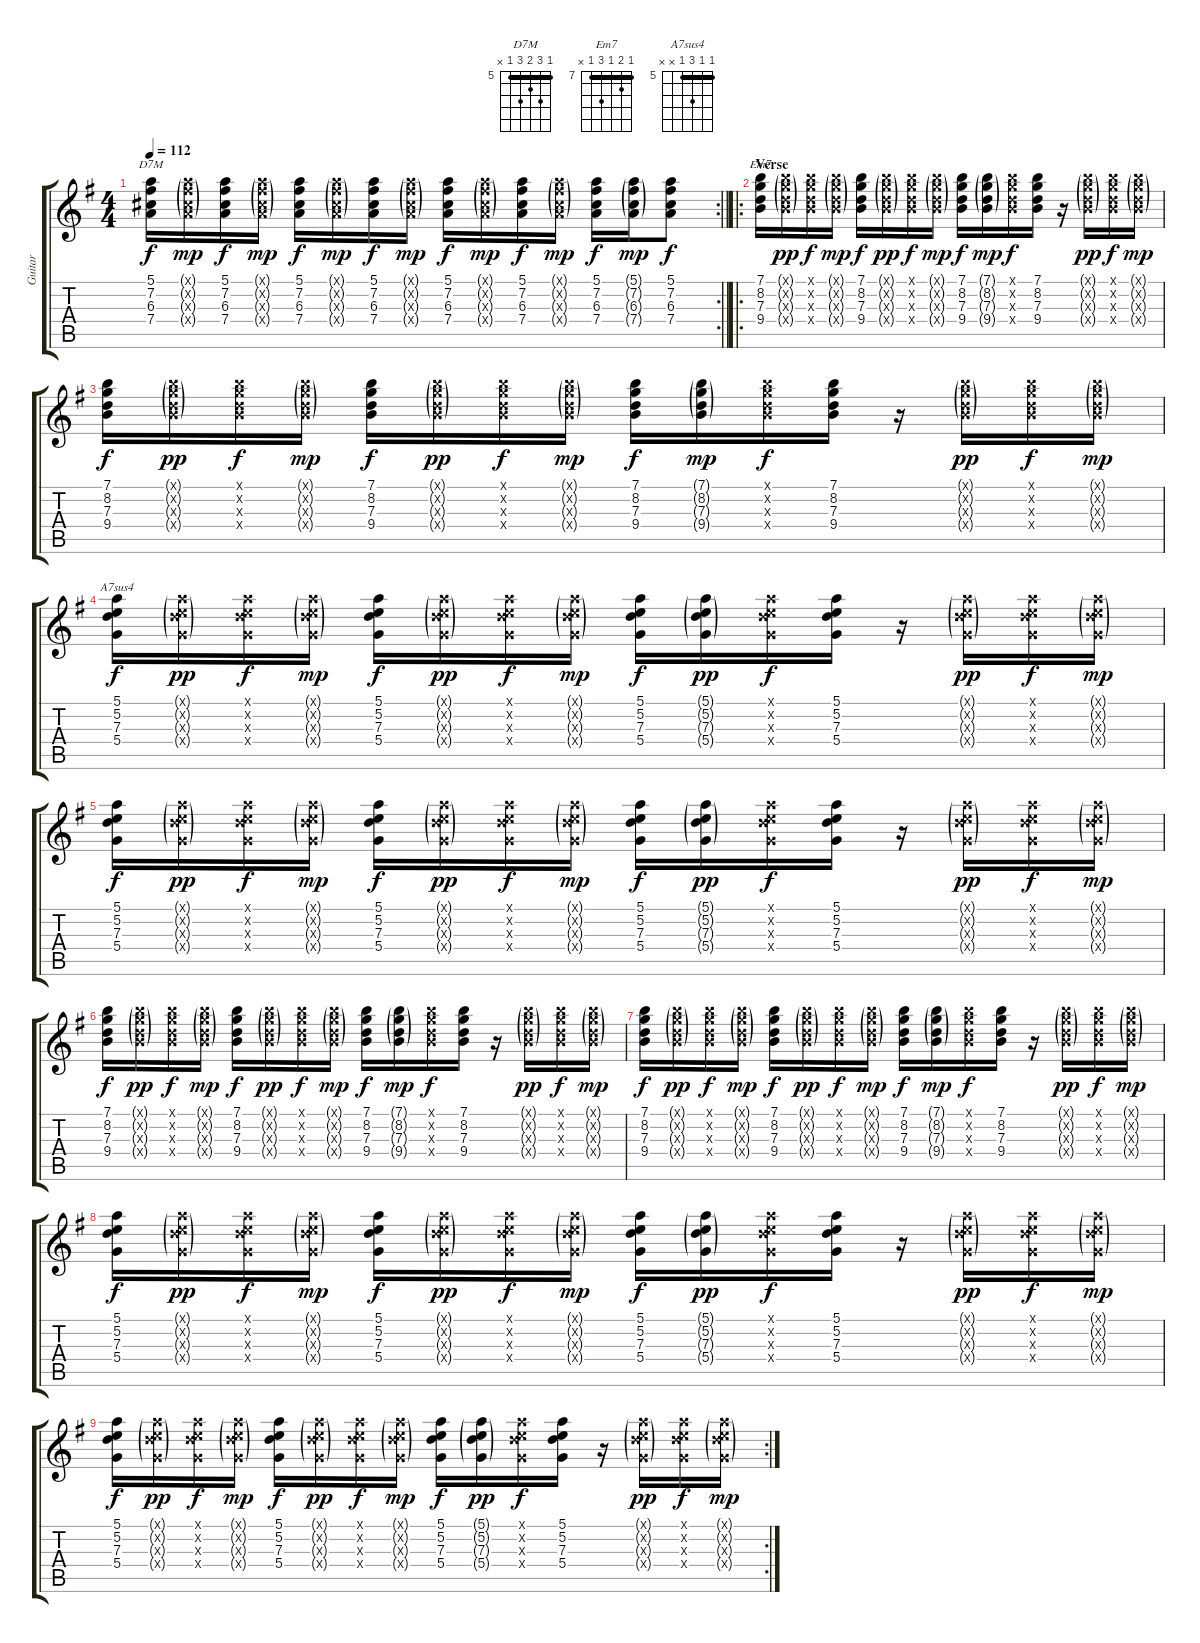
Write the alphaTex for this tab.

\track ("Guitar" "Guitar") {instrument electricguitarclean}
\staff {score tabs}
\tuning (E4 B3 G3 D3 A2 E2) {hide}
\chord ("D7M" 5 7 6 7 5 x) {firstfret 5 barre 5}
\chord ("Em7" 7 8 7 9 7 x) {firstfret 7 barre 7}
\chord ("A7sus4" 5 5 7 5 x x) {firstfret 5 barre 5}
\rc 2
\ts (4 4)
\tempo 112
\clef g2
\barLineRight lightlight
\ks g
(5.1 7.2 6.3 7.4).16{ch "D7M" dy f} (5.1{g x} 7.2{g x} 6.3{g x} 7.4{g x}).16{dy mp} (5.1 7.2 6.3 7.4).16{dy f} (5.1{g x} 7.2{g x} 6.3{g x} 7.4{g x}).16{dy mp} (5.1 7.2 6.3 7.4).16{dy f} (5.1{g x} 7.2{g x} 6.3{g x} 7.4{g x}).16{dy mp} (5.1 7.2 6.3 7.4).16{dy f} (5.1{g x} 7.2{g x} 6.3{g x} 7.4{g x}).16{dy mp} (5.1 7.2 6.3 7.4).16{dy f} (5.1{g x} 7.2{g x} 6.3{g x} 7.4{g x}).16{dy mp} (5.1 7.2 6.3 7.4).16{dy f} (5.1{g x} 7.2{g x} 6.3{g x} 7.4{g x}).16{dy mp} (5.1 7.2 6.3 7.4).16{dy f} (5.1{g} 7.2{g} 6.3{g} 7.4{g}).16{dy mp} (5.1 7.2 6.3 7.4).8{dy f} |
\ro
\section ("" "Verse")
(7.1 8.2 7.3 9.4).16{ch "Em7"} (7.1{g x} 8.2{g x} 7.3{g x} 9.4{g x}).16{dy pp} (7.1{x} 8.2{x} 7.3{x} 9.4{x}).16{dy f} (7.1{g x} 8.2{g x} 7.3{g x} 9.4{g x}).16{dy mp} (7.1 8.2 7.3 9.4).16{dy f} (7.1{g x} 8.2{g x} 7.3{g x} 9.4{g x}).16{dy pp} (7.1{x} 8.2{x} 7.3{x} 9.4{x}).16{dy f} (7.1{g x} 8.2{g x} 7.3{g x} 9.4{g x}).16{dy mp} (7.1 8.2 7.3 9.4).16{dy f} (7.1{g} 8.2{g} 7.3{g} 9.4{g}).16{dy mp} (7.1{x} 8.2{x} 7.3{x} 9.4{x}).16{dy f} (7.1 8.2 7.3 9.4).16 r.16 (7.1{g x} 8.2{g x} 7.3{g x} 9.4{g x}).16{dy pp} (7.1{x} 8.2{x} 7.3{x} 9.4{x}).16{dy f} (7.1{g x} 8.2{g x} 7.3{g x} 9.4{g x}).16{dy mp} |
(7.1 8.2 7.3 9.4).16{dy f} (7.1{g x} 8.2{g x} 7.3{g x} 9.4{g x}).16{dy pp} (7.1{x} 8.2{x} 7.3{x} 9.4{x}).16{dy f} (7.1{g x} 8.2{g x} 7.3{g x} 9.4{g x}).16{dy mp} (7.1 8.2 7.3 9.4).16{dy f} (7.1{g x} 8.2{g x} 7.3{g x} 9.4{g x}).16{dy pp} (7.1{x} 8.2{x} 7.3{x} 9.4{x}).16{dy f} (7.1{g x} 8.2{g x} 7.3{g x} 9.4{g x}).16{dy mp} (7.1 8.2 7.3 9.4).16{dy f} (7.1{g} 8.2{g} 7.3{g} 9.4{g}).16{dy mp} (7.1{x} 8.2{x} 7.3{x} 9.4{x}).16{dy f} (7.1 8.2 7.3 9.4).16 r.16 (7.1{g x} 8.2{g x} 7.3{g x} 9.4{g x}).16{dy pp} (7.1{x} 8.2{x} 7.3{x} 9.4{x}).16{dy f} (7.1{g x} 8.2{g x} 7.3{g x} 9.4{g x}).16{dy mp} |
(5.1 5.2 7.3 5.4).16{ch "A7sus4" dy f} (5.1{g x} 5.2{g x} 7.3{g x} 5.4{g x}).16{dy pp} (5.1{x} 5.2{x} 7.3{x} 5.4{x}).16{dy f} (5.1{g x} 5.2{g x} 7.3{g x} 5.4{g x}).16{dy mp} (5.1 5.2 7.3 5.4).16{dy f} (5.1{g x} 5.2{g x} 7.3{g x} 5.4{g x}).16{dy pp} (5.1{x} 5.2{x} 7.3{x} 5.4{x}).16{dy f} (5.1{g x} 5.2{g x} 7.3{g x} 5.4{g x}).16{dy mp} (5.1 5.2 7.3 5.4).16{dy f} (5.1{g} 5.2{g} 7.3{g} 5.4{g}).16{dy pp} (5.1{x} 5.2{x} 7.3{x} 5.4{x}).16{dy f} (5.1 5.2 7.3 5.4).16 r.16 (5.1{g x} 5.2{g x} 7.3{g x} 5.4{g x}).16{dy pp} (5.1{x} 5.2{x} 7.3{x} 5.4{x}).16{dy f} (5.1{g x} 5.2{g x} 7.3{g x} 5.4{g x}).16{dy mp} |
(5.1 5.2 7.3 5.4).16{dy f} (5.1{g x} 5.2{g x} 7.3{g x} 5.4{g x}).16{dy pp} (5.1{x} 5.2{x} 7.3{x} 5.4{x}).16{dy f} (5.1{g x} 5.2{g x} 7.3{g x} 5.4{g x}).16{dy mp} (5.1 5.2 7.3 5.4).16{dy f} (5.1{g x} 5.2{g x} 7.3{g x} 5.4{g x}).16{dy pp} (5.1{x} 5.2{x} 7.3{x} 5.4{x}).16{dy f} (5.1{g x} 5.2{g x} 7.3{g x} 5.4{g x}).16{dy mp} (5.1 5.2 7.3 5.4).16{dy f} (5.1{g} 5.2{g} 7.3{g} 5.4{g}).16{dy pp} (5.1{x} 5.2{x} 7.3{x} 5.4{x}).16{dy f} (5.1 5.2 7.3 5.4).16 r.16 (5.1{g x} 5.2{g x} 7.3{g x} 5.4{g x}).16{dy pp} (5.1{x} 5.2{x} 7.3{x} 5.4{x}).16{dy f} (5.1{g x} 5.2{g x} 7.3{g x} 5.4{g x}).16{dy mp} |
(7.1 8.2 7.3 9.4).16{dy f} (7.1{g x} 8.2{g x} 7.3{g x} 9.4{g x}).16{dy pp} (7.1{x} 8.2{x} 7.3{x} 9.4{x}).16{dy f} (7.1{g x} 8.2{g x} 7.3{g x} 9.4{g x}).16{dy mp} (7.1 8.2 7.3 9.4).16{dy f} (7.1{g x} 8.2{g x} 7.3{g x} 9.4{g x}).16{dy pp} (7.1{x} 8.2{x} 7.3{x} 9.4{x}).16{dy f} (7.1{g x} 8.2{g x} 7.3{g x} 9.4{g x}).16{dy mp} (7.1 8.2 7.3 9.4).16{dy f} (7.1{g} 8.2{g} 7.3{g} 9.4{g}).16{dy mp} (7.1{x} 8.2{x} 7.3{x} 9.4{x}).16{dy f} (7.1 8.2 7.3 9.4).16 r.16 (7.1{g x} 8.2{g x} 7.3{g x} 9.4{g x}).16{dy pp} (7.1{x} 8.2{x} 7.3{x} 9.4{x}).16{dy f} (7.1{g x} 8.2{g x} 7.3{g x} 9.4{g x}).16{dy mp} |
(7.1 8.2 7.3 9.4).16{dy f} (7.1{g x} 8.2{g x} 7.3{g x} 9.4{g x}).16{dy pp} (7.1{x} 8.2{x} 7.3{x} 9.4{x}).16{dy f} (7.1{g x} 8.2{g x} 7.3{g x} 9.4{g x}).16{dy mp} (7.1 8.2 7.3 9.4).16{dy f} (7.1{g x} 8.2{g x} 7.3{g x} 9.4{g x}).16{dy pp} (7.1{x} 8.2{x} 7.3{x} 9.4{x}).16{dy f} (7.1{g x} 8.2{g x} 7.3{g x} 9.4{g x}).16{dy mp} (7.1 8.2 7.3 9.4).16{dy f} (7.1{g} 8.2{g} 7.3{g} 9.4{g}).16{dy mp} (7.1{x} 8.2{x} 7.3{x} 9.4{x}).16{dy f} (7.1 8.2 7.3 9.4).16 r.16 (7.1{g x} 8.2{g x} 7.3{g x} 9.4{g x}).16{dy pp} (7.1{x} 8.2{x} 7.3{x} 9.4{x}).16{dy f} (7.1{g x} 8.2{g x} 7.3{g x} 9.4{g x}).16{dy mp} |
(5.1 5.2 7.3 5.4).16{dy f} (5.1{g x} 5.2{g x} 7.3{g x} 5.4{g x}).16{dy pp} (5.1{x} 5.2{x} 7.3{x} 5.4{x}).16{dy f} (5.1{g x} 5.2{g x} 7.3{g x} 5.4{g x}).16{dy mp} (5.1 5.2 7.3 5.4).16{dy f} (5.1{g x} 5.2{g x} 7.3{g x} 5.4{g x}).16{dy pp} (5.1{x} 5.2{x} 7.3{x} 5.4{x}).16{dy f} (5.1{g x} 5.2{g x} 7.3{g x} 5.4{g x}).16{dy mp} (5.1 5.2 7.3 5.4).16{dy f} (5.1{g} 5.2{g} 7.3{g} 5.4{g}).16{dy pp} (5.1{x} 5.2{x} 7.3{x} 5.4{x}).16{dy f} (5.1 5.2 7.3 5.4).16 r.16 (5.1{g x} 5.2{g x} 7.3{g x} 5.4{g x}).16{dy pp} (5.1{x} 5.2{x} 7.3{x} 5.4{x}).16{dy f} (5.1{g x} 5.2{g x} 7.3{g x} 5.4{g x}).16{dy mp} |
\rc 2
(5.1 5.2 7.3 5.4).16{dy f} (5.1{g x} 5.2{g x} 7.3{g x} 5.4{g x}).16{dy pp} (5.1{x} 5.2{x} 7.3{x} 5.4{x}).16{dy f} (5.1{g x} 5.2{g x} 7.3{g x} 5.4{g x}).16{dy mp} (5.1 5.2 7.3 5.4).16{dy f} (5.1{g x} 5.2{g x} 7.3{g x} 5.4{g x}).16{dy pp} (5.1{x} 5.2{x} 7.3{x} 5.4{x}).16{dy f} (5.1{g x} 5.2{g x} 7.3{g x} 5.4{g x}).16{dy mp} (5.1 5.2 7.3 5.4).16{dy f} (5.1{g} 5.2{g} 7.3{g} 5.4{g}).16{dy pp} (5.1{x} 5.2{x} 7.3{x} 5.4{x}).16{dy f} (5.1 5.2 7.3 5.4).16 r.16 (5.1{g x} 5.2{g x} 7.3{g x} 5.4{g x}).16{dy pp} (5.1{x} 5.2{x} 7.3{x} 5.4{x}).16{dy f} (5.1{g x} 5.2{g x} 7.3{g x} 5.4{g x}).16{dy mp}
